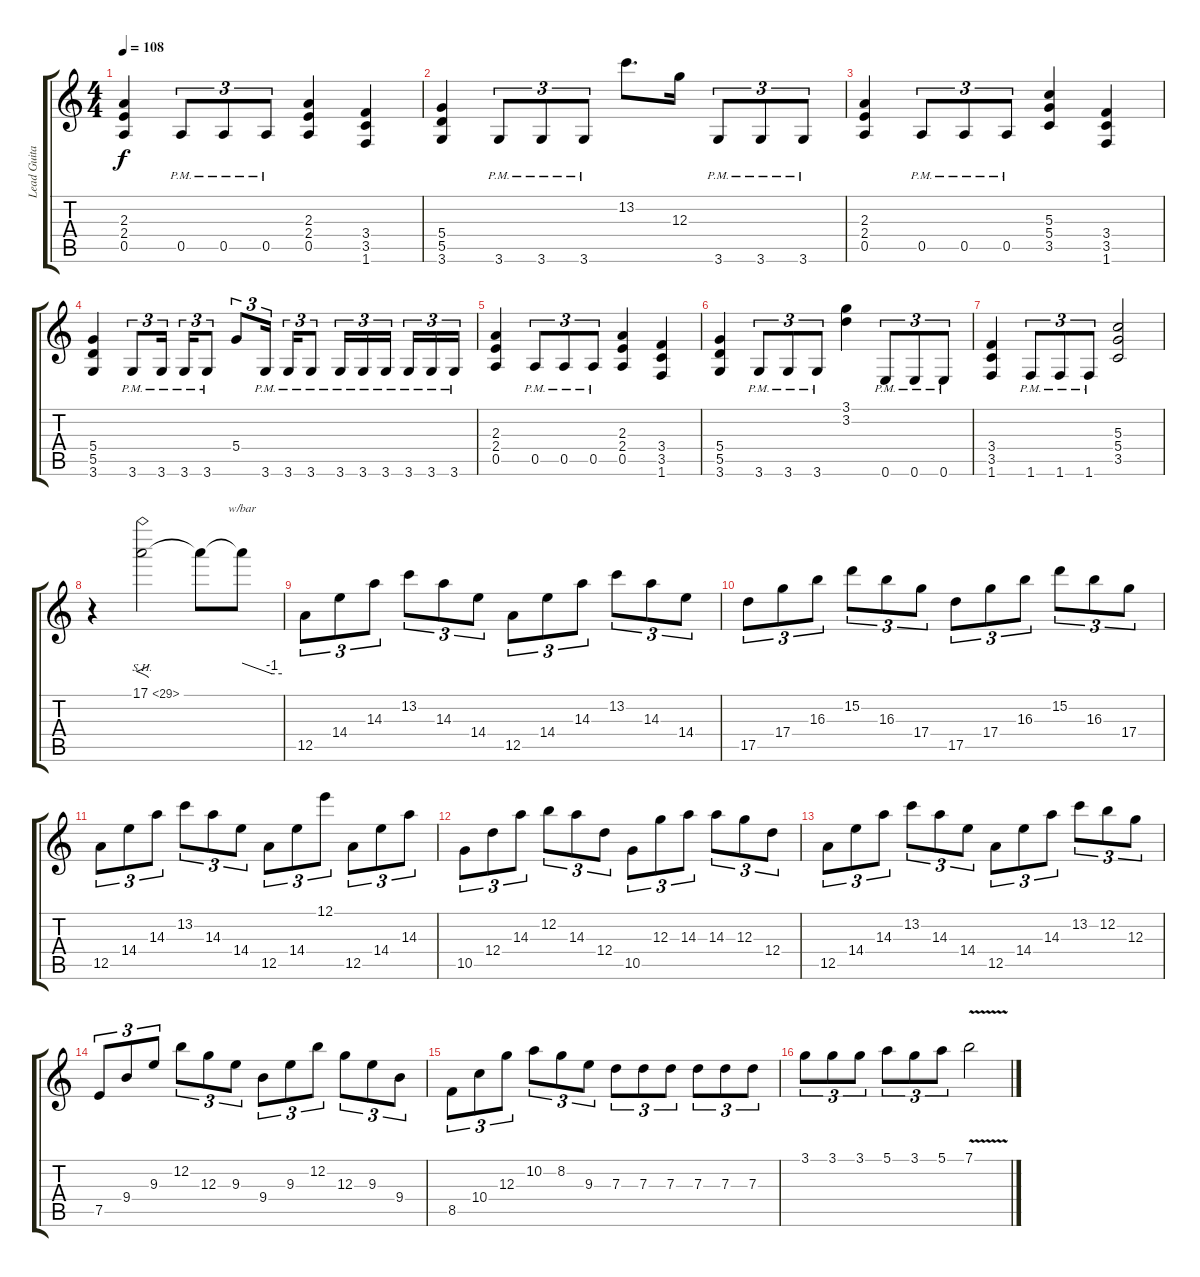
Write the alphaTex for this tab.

\track ("Lead Guitar" "Lead Guita") {instrument distortionguitar}
\staff {score tabs}
\tuning (E4 B3 G3 D3 A2 E2) {hide}
\ts (4 4)
\tempo 108
\clef g2
\ks c
(2.3 2.4 0.5).4{dy f instrument distortionguitar} 0.5{pm}.8{tu (3 2)} 0.5{pm}.8{tu (3 2)} 0.5{pm}.8{tu (3 2)} (2.3 2.4 0.5).4 (3.4 3.5 1.6).4 |
(5.4 5.5 3.6).4 3.6{pm}.8{tu (3 2)} 3.6{pm}.8{tu (3 2)} 3.6{pm}.8{tu (3 2)} 13.2.8{d} 12.3.16 3.6{pm}.8{tu (3 2)} 3.6{pm}.8{tu (3 2)} 3.6{pm}.8{tu (3 2)} |
(2.3 2.4 0.5).4 0.5{pm}.8{tu (3 2)} 0.5{pm}.8{tu (3 2)} 0.5{pm}.8{tu (3 2)} (5.3 5.4 3.5).4 (3.4 3.5 1.6).4 |
(5.4 5.5 3.6).4 3.6{pm}.8{tu (3 2)} 3.6{pm}.16{tu (3 2) beam splitsecondary} 3.6{pm}.16{tu (3 2)} 3.6{pm}.8{tu (3 2)} 5.4.8{tu (3 2)} 3.6{pm}.16{tu (3 2) beam splitsecondary} 3.6{pm}.16{tu (3 2)} 3.6{pm}.8{tu (3 2)} 3.6{pm}.16{tu (3 2)} 3.6{pm}.16{tu (3 2)} 3.6{pm}.16{tu (3 2) beam splitsecondary} 3.6{pm}.16{tu (3 2)} 3.6{pm}.16{tu (3 2)} 3.6{pm}.16{tu (3 2)} |
(2.3 2.4 0.5).4 0.5{pm}.8{tu (3 2)} 0.5{pm}.8{tu (3 2)} 0.5{pm}.8{tu (3 2)} (2.3 2.4 0.5).4 (3.4 3.5 1.6).4 |
(5.4 5.5 3.6).4 3.6{pm}.8{tu (3 2)} 3.6{pm}.8{tu (3 2)} 3.6{pm}.8{tu (3 2)} (3.1 3.2).4 0.6{pm}.8{tu (3 2)} 0.6{pm}.8{tu (3 2)} 0.6{pm}.8{tu (3 2)} |
(3.4 3.5 1.6).4 1.6{pm}.8{tu (3 2)} 1.6{pm}.8{tu (3 2)} 1.6{pm}.8{tu (3 2)} (5.3 5.4 3.5).2 |
r.4 17.1{sh 12}.2{f} 17.1{t}.8 17.1{t}.8{tbe (custom default 0 0 45 -4 60 -4)} |
12.5.8{tu (3 2) instrument acousticguitarsteel} 14.4.8{tu (3 2)} 14.3.8{tu (3 2)} 13.2.8{tu (3 2)} 14.3.8{tu (3 2)} 14.4.8{tu (3 2)} 12.5.8{tu (3 2)} 14.4.8{tu (3 2)} 14.3.8{tu (3 2)} 13.2.8{tu (3 2)} 14.3.8{tu (3 2)} 14.4.8{tu (3 2)} |
17.5.8{tu (3 2)} 17.4.8{tu (3 2)} 16.3.8{tu (3 2)} 15.2.8{tu (3 2)} 16.3.8{tu (3 2)} 17.4.8{tu (3 2)} 17.5.8{tu (3 2)} 17.4.8{tu (3 2)} 16.3.8{tu (3 2)} 15.2.8{tu (3 2)} 16.3.8{tu (3 2)} 17.4.8{tu (3 2)} |
12.5.8{tu (3 2)} 14.4.8{tu (3 2)} 14.3.8{tu (3 2)} 13.2.8{tu (3 2)} 14.3.8{tu (3 2)} 14.4.8{tu (3 2)} 12.5.8{tu (3 2)} 14.4.8{tu (3 2)} 12.1.8{tu (3 2)} 12.5.8{tu (3 2)} 14.4.8{tu (3 2)} 14.3.8{tu (3 2)} |
10.5.8{tu (3 2)} 12.4.8{tu (3 2)} 14.3.8{tu (3 2)} 12.2.8{tu (3 2)} 14.3.8{tu (3 2)} 12.4.8{tu (3 2)} 10.5.8{tu (3 2)} 12.3.8{tu (3 2)} 14.3.8{tu (3 2)} 14.3.8{tu (3 2)} 12.3.8{tu (3 2)} 12.4.8{tu (3 2)} |
12.5.8{tu (3 2)} 14.4.8{tu (3 2)} 14.3.8{tu (3 2)} 13.2.8{tu (3 2)} 14.3.8{tu (3 2)} 14.4.8{tu (3 2)} 12.5.8{tu (3 2)} 14.4.8{tu (3 2)} 14.3.8{tu (3 2)} 13.2.8{tu (3 2)} 12.2.8{tu (3 2)} 12.3.8{tu (3 2)} |
7.5.8{tu (3 2)} 9.4.8{tu (3 2)} 9.3.8{tu (3 2)} 12.2.8{tu (3 2)} 12.3.8{tu (3 2)} 9.3.8{tu (3 2)} 9.4.8{tu (3 2)} 9.3.8{tu (3 2)} 12.2.8{tu (3 2)} 12.3.8{tu (3 2)} 9.3.8{tu (3 2)} 9.4.8{tu (3 2)} |
8.5.8{tu (3 2)} 10.4.8{tu (3 2)} 12.3.8{tu (3 2)} 10.2.8{tu (3 2)} 8.2.8{tu (3 2)} 9.3.8{tu (3 2)} 7.3.8{tu (3 2)} 7.3.8{tu (3 2)} 7.3.8{tu (3 2)} 7.3.8{tu (3 2)} 7.3.8{tu (3 2)} 7.3.8{tu (3 2)} |
3.1.8{tu (3 2)} 3.1.8{tu (3 2)} 3.1.8{tu (3 2)} 5.1.8{tu (3 2)} 3.1.8{tu (3 2)} 5.1.8{tu (3 2)} 7.1{v}.2
